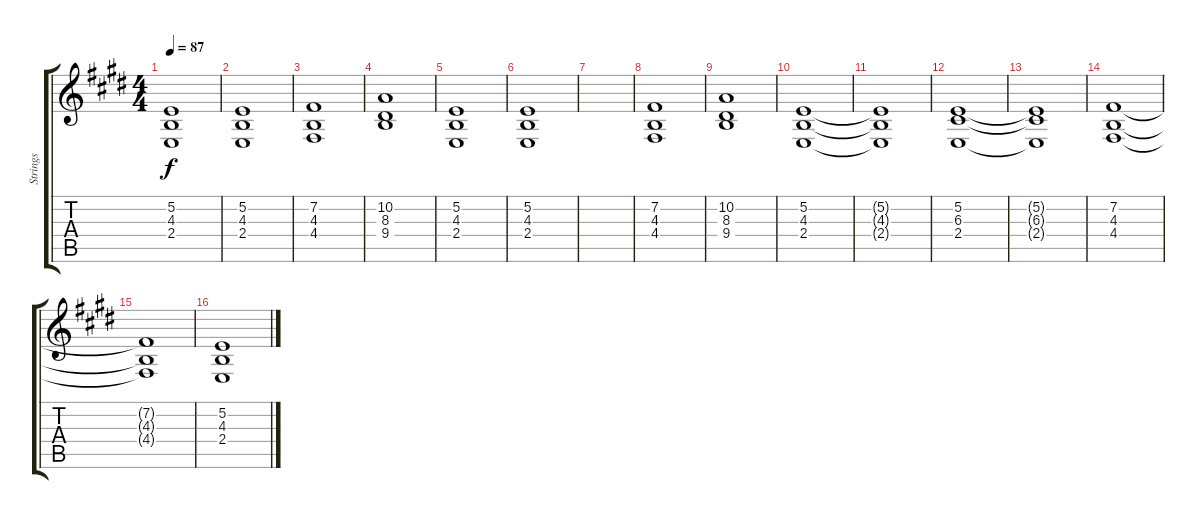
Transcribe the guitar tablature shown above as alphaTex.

\track ("Strings" "Strings") {instrument stringensemble1}
\staff {score tabs}
\tuning (E4 B3 G3 D3 A2 E2) {hide}
\ts (4 4)
\tempo 87
\clef g2
\ks e
(5.2 4.3 2.4).1{dy f} |
(5.2 4.3 2.4).1 |
(7.2 4.3 4.4).1 |
(10.2 8.3 9.4).1 |
(5.2 4.3 2.4).1 |
(5.2 4.3 2.4).1 |
|
(7.2 4.3 4.4).1 |
(10.2 8.3 9.4).1 |
(5.2 4.3 2.4).1 |
(5.2{t} 4.3{t} 2.4{t}).1 |
(5.2 6.3 2.4).1 |
(5.2{t} 6.3{t} 2.4{t}).1 |
(7.2 4.3 4.4).1 |
(7.2{t} 4.3{t} 4.4{t}).1 |
(5.2 4.3 2.4).1
